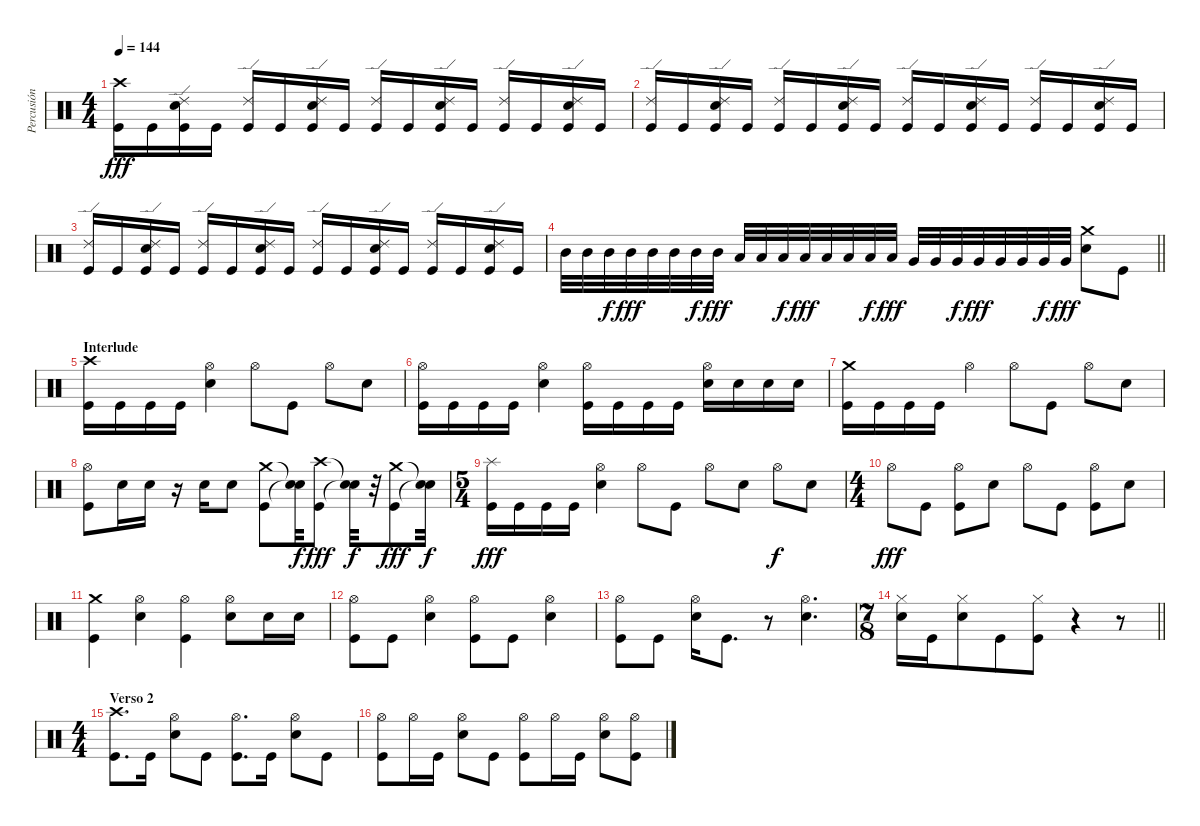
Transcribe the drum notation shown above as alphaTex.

\track ("Percusión" "Percusión") {instrument percussion}
\staff {score}
\articulation defaults
\ts (4 4)
\tempo 144
\clef neutral
\ks c
("Crash high (hit)" "Kick (hit)").16{dy fff} "Kick (hit)".16 ("Electric Snare (hit)" "Ride (edge) 2" "Kick (hit)").16 "Kick (hit)".16 ("Ride (edge) 2" "Kick (hit)").16 "Kick (hit)".16 ("Electric Snare (hit)" "Ride (edge) 2" "Kick (hit)").16 "Kick (hit)".16 ("Ride (edge) 2" "Kick (hit)").16 "Kick (hit)".16 ("Electric Snare (hit)" "Ride (edge) 2" "Kick (hit)").16 "Kick (hit)".16 ("Ride (edge) 2" "Kick (hit)").16 "Kick (hit)".16 ("Electric Snare (hit)" "Ride (edge) 2" "Kick (hit)").16 "Kick (hit)".16 |
("Ride (edge) 2" "Kick (hit)").16 "Kick (hit)".16 ("Electric Snare (hit)" "Ride (edge) 2" "Kick (hit)").16 "Kick (hit)".16 ("Ride (edge) 2" "Kick (hit)").16 "Kick (hit)".16 ("Electric Snare (hit)" "Ride (edge) 2" "Kick (hit)").16 "Kick (hit)".16 ("Ride (edge) 2" "Kick (hit)").16 "Kick (hit)".16 ("Electric Snare (hit)" "Ride (edge) 2" "Kick (hit)").16 "Kick (hit)".16 ("Ride (edge) 2" "Kick (hit)").16 "Kick (hit)".16 ("Electric Snare (hit)" "Ride (edge) 2" "Kick (hit)").16 "Kick (hit)".16 |
("Ride (edge) 2" "Kick (hit)").16 "Kick (hit)".16 ("Electric Snare (hit)" "Ride (edge) 2" "Kick (hit)").16 "Kick (hit)".16 ("Ride (edge) 2" "Kick (hit)").16 "Kick (hit)".16 ("Electric Snare (hit)" "Ride (edge) 2" "Kick (hit)").16 "Kick (hit)".16 ("Ride (edge) 2" "Kick (hit)").16 "Kick (hit)".16 ("Electric Snare (hit)" "Ride (edge) 2" "Kick (hit)").16 "Kick (hit)".16 ("Ride (edge) 2" "Kick (hit)").16 "Kick (hit)".16 ("Electric Snare (hit)" "Ride (edge) 2" "Kick (hit)").16 "Kick (hit)".16 |
\barLineRight lightlight "Mid Tom (hit)".32 "Mid Tom (hit)".32 "Mid Tom (hit)".32{dy f} "Mid Tom (hit)".32{dy fff} "Mid Tom (hit)".32 "Mid Tom (hit)".32 "Mid Tom (hit)".32{dy f} "Mid Tom (hit)".32{dy fff} "Low Tom (hit)".32 "Low Tom (hit)".32 "Low Tom (hit)".32{dy f} "Low Tom (hit)".32{dy fff} "Low Tom (hit)".32 "Low Tom (hit)".32 "Low Tom (hit)".32{dy f} "Low Tom (hit)".32{dy fff} "Very Low Tom (hit)".32 "Very Low Tom (hit)".32 "Very Low Tom (hit)".32{dy f} "Very Low Tom (hit)".32{dy fff} "Very Low Tom (hit)".32 "Very Low Tom (hit)".32 "Very Low Tom (hit)".32{dy f} "Very Low Tom (hit)".32{dy fff}
("Crash medium (hit)" "Electric Snare (hit)").8 "Kick (hit)".8 |
\section ("" "Interlude")
("Crash high (hit)" "Kick (hit)").16 "Kick (hit)".16 "Kick (hit)".16 "Kick (hit)".16 ("Electric Snare (hit)" "Hi-Hat (open)").4 "Hi-Hat (open)".8 "Kick (hit)".8 "Hi-Hat (open)".8 "Electric Snare (hit)".8 |
("Kick (hit)" "Hi-Hat (open)").16 "Kick (hit)".16 "Kick (hit)".16 "Kick (hit)".16 ("Electric Snare (hit)" "Hi-Hat (open)").4 ("Kick (hit)" "Hi-Hat (open)").16 "Kick (hit)".16 "Kick (hit)".16 "Kick (hit)".16 ("Electric Snare (hit)" "Hi-Hat (open)").16 "Electric Snare (hit)".16 "Electric Snare (hit)".16 "Electric Snare (hit)".16 |
("Crash medium (hit)" "Kick (hit)").16 "Kick (hit)".16 "Kick (hit)".16 "Kick (hit)".16 "Hi-Hat (open)".4 "Hi-Hat (open)".8 "Kick (hit)".8 "Hi-Hat (open)".8 "Electric Snare (hit)".8 |
("Hi-Hat (open)" "Kick (hit)").8 "Electric Snare (hit)".16 "Electric Snare (hit)".16 r.16 "Electric Snare (hit)".16 "Electric Snare (hit)".8 ("Crash medium (hit)" "Kick (hit)").8 ("Snare (hit)"{t} "Snare (hit)"{t}).32{dy f} ("Crash high (hit)" "Kick (hit)").8{dy fff} ("Snare (hit)"{t} "Snare (hit)"{t}).32{dy f} r.32 ("Crash medium (hit)" "Kick (hit)").8{dy fff} ("Snare (hit)"{t} "Snare (hit)"{t}).32{dy f} |
\ts (5 4)
("Splash (hit)" "Kick (hit)").16{dy fff} "Kick (hit)".16 "Kick (hit)".16 "Kick (hit)".16 ("Electric Snare (hit)" "Hi-Hat (open)").4 "Hi-Hat (open)".8 "Kick (hit)".8 "Hi-Hat (open)".8 "Electric Snare (hit)".8 "Hi-Hat (open)".8{dy f} "Electric Snare (hit)".8 |
\ts (4 4)
"Hi-Hat (open)".8{dy fff} "Kick (hit)".8 ("Hi-Hat (open)" "Kick (hit)").8 "Electric Snare (hit)".8 "Hi-Hat (open)".8 "Kick (hit)".8 ("Kick (hit)" "Hi-Hat (open)").8 "Electric Snare (hit)".8 |
("Crash medium (hit)" "Kick (hit)").4 ("Hi-Hat (open)" "Electric Snare (hit)").4 ("Kick (hit)" "Hi-Hat (open)").4 ("Electric Snare (hit)" "Hi-Hat (open)").8 "Electric Snare (hit)".16 "Electric Snare (hit)".16 |
("Hi-Hat (open)" "Kick (hit)").8 "Kick (hit)".8 ("Electric Snare (hit)" "Hi-Hat (open)").4 ("Hi-Hat (open)" "Kick (hit)").8 "Kick (hit)".8 ("Electric Snare (hit)" "Hi-Hat (open)").4 |
("Hi-Hat (open)" "Kick (hit)").8 "Kick (hit)".8 ("Electric Snare (hit)" "Hi-Hat (open)").16 "Kick (hit)".8{d} r.8 ("Electric Snare (hit)" "Hi-Hat (open)").4{d} |
\ts (7 8)
\barLineRight lightlight
("Hi-Hat (closed)" "Electric Snare (hit)").16 "Kick (hit)".16 ("Hi-Hat (closed)" "Electric Snare (hit)").8 "Kick (hit)".8 ("Hi-Hat (closed)" "Kick (hit)").8 r.4 r.8 |
\ts (4 4)
\section ("" "Verso 2")
("Crash high (hit)" "Kick (hit)").8{d} "Kick (hit)".16 ("Electric Snare (hit)" "Hi-Hat (open)").8 "Kick (hit)".8 ("Kick (hit)" "Hi-Hat (open)").8{d} "Kick (hit)".16 ("Electric Snare (hit)" "Hi-Hat (open)").8 "Kick (hit)".8 |
("Hi-Hat (open)" "Kick (hit)").8 "Hi-Hat (open)".16 "Kick (hit)".16 ("Electric Snare (hit)" "Hi-Hat (open)").8 "Kick (hit)".8 ("Hi-Hat (open)" "Kick (hit)").8 "Hi-Hat (open)".16 "Kick (hit)".16 ("Electric Snare (hit)" "Hi-Hat (open)").8 ("Hi-Hat (open)" "Kick (hit)").8
